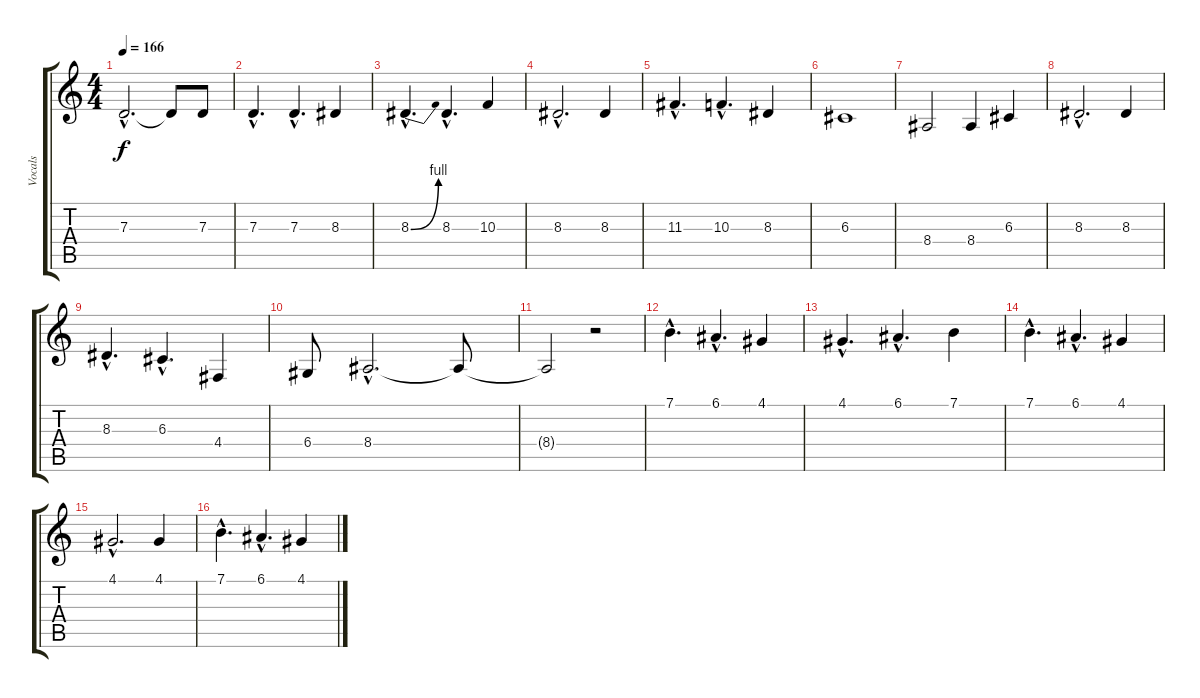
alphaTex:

\track ("Vocals" "Vocals") {instrument lead2sawtooth}
\staff {score tabs}
\tuning (E4 B3 G3 D3 A2 E2) {hide}
\ts (4 4)
\tempo 166
\clef g2
\ks c
7.3{hac t}.2{d dy f} 7.3{t}.8 7.3.8 |
7.3{hac}.4{d} 7.3{hac}.4{d} 8.3.4 |
8.3{be (bend 0 0 60 4) hac}.4{d} 8.3{hac}.4{d} 10.3.4 |
\section ("" "")
8.3{hac}.2{d} 8.3.4 |
11.3{hac}.4{d} 10.3{hac}.4{d} 8.3.4 |
6.3.1 |
8.4.2 8.4.4 6.3.4 |
8.3{hac}.2{d} 8.3.4 |
8.3{hac}.4{d} 6.3{hac}.4{d} 4.4.4 |
6.4.8 8.4{hac}.2{d} 8.4{t}.8 |
8.4{t}.2 r.2 |
\section ("" "")
7.1{hac}.4{d} 6.1{hac}.4{d} 4.1.4 |
4.1{hac}.4{d} 6.1{hac}.4{d} 7.1.4 |
7.1{hac}.4{d} 6.1{hac}.4{d} 4.1.4 |
4.1{hac}.2{d} 4.1.4 |
7.1{hac}.4{d} 6.1{hac}.4{d} 4.1.4
